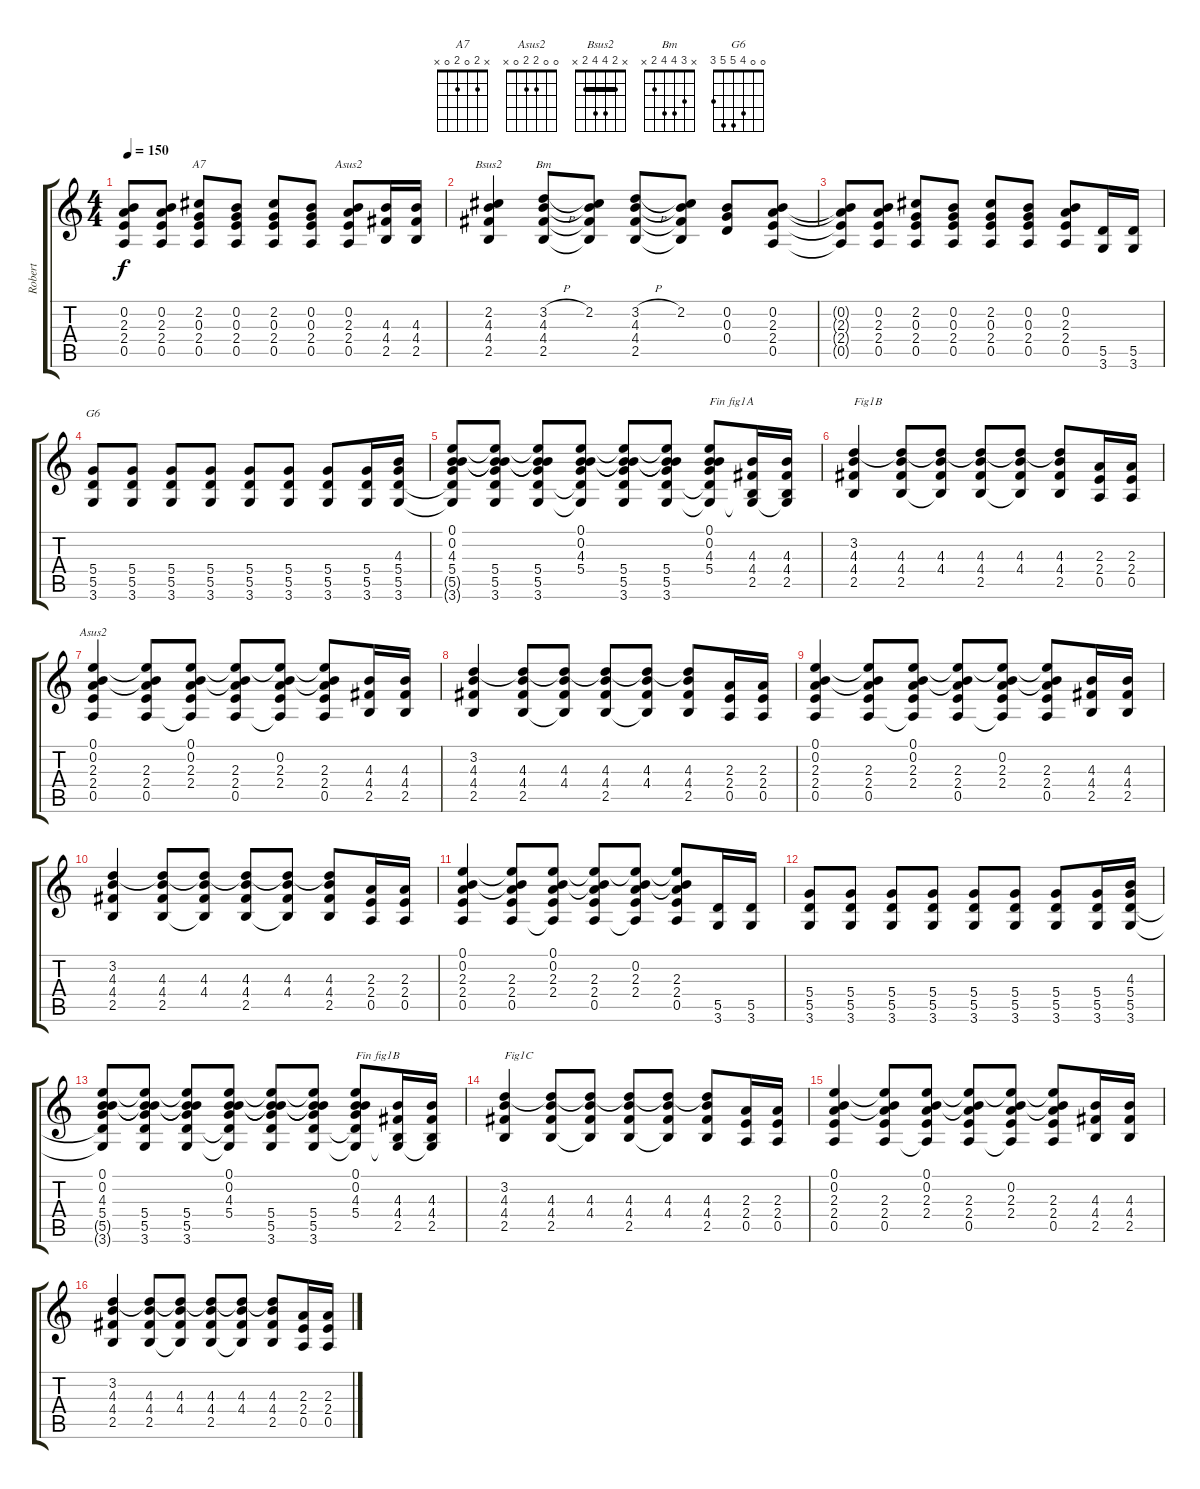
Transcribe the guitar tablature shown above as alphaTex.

\track ("Robert" "Robert") {instrument electricguitarclean}
\staff {score tabs}
\tuning (E4 B3 G3 D3 A2 E2) {hide}
\chord ("A7" x 2 0 2 0 x)
\chord ("Asus2" x 0 2 2 0 x)
\chord ("Bsus2" x 2 4 4 2 x) {barre 2}
\chord ("Bm" x 3 4 4 2 x)
\chord ("G6" 0 0 4 5 5 3)
\chord ("Asus2" 0 0 2 2 0 x)
\ts (4 4)
\tempo 150
\clef g2
\ks c
(0.2{t} 2.3{t} 2.4{t} 0.5{t}).8{dy f} (0.2 2.3 2.4 0.5).8 (2.2 0.3 2.4 0.5).8{ch "A7"} (0.2 0.3 2.4 0.5).8 (2.2 0.3 2.4 0.5).8 (0.2 0.3 2.4 0.5).8 (0.2 2.3 2.4 0.5).8{ch "Asus2"} (4.3 4.4 2.5).16 (4.3 4.4 2.5).16 |
(2.2 4.3 4.4 2.5).4{ch "Bsus2"} (3.2{h} 4.3 4.4 2.5).8{ch "Bm"} (2.2 4.3{t} 4.4{t} 2.5{t}).8 (3.2{h} 4.3 4.4 2.5).8 (2.2 4.3{t} 4.4{t} 2.5{t}).8 (0.2 0.3 0.4).8 (0.2 2.3 2.4 0.5).8 |
(0.2{t} 2.3{t} 2.4{t} 0.5{t}).8 (0.2 2.3 2.4 0.5).8 (2.2 0.3 2.4 0.5).8 (0.2 0.3 2.4 0.5).8 (2.2 0.3 2.4 0.5).8 (0.2 0.3 2.4 0.5).8 (0.2 2.3 2.4 0.5).8 (5.5 3.6).16 (5.5 3.6).16 |
(5.4 5.5 3.6).8{ch "G6"} (5.4 5.5 3.6).8 (5.4 5.5 3.6).8 (5.4 5.5 3.6).8 (5.4 5.5 3.6).8 (5.4 5.5 3.6).8 (5.4 5.5 3.6).8 (5.4 5.5 3.6).16 (4.3 5.4 5.5 3.6).16 |
(0.1 0.2 4.3 5.4 5.5{t} 3.6{t}).8 (0.1{t} 0.2{t} 4.3{t} 5.4 5.5 3.6).8 (0.1{t} 0.2{t} 4.3{t} 5.4 5.5 3.6).8 (0.1 0.2 4.3 5.4 5.5{t} 3.6{t}).8 (0.1{t} 0.2{t} 4.3{t} 5.4 5.5 3.6).8 (0.1{t} 0.2{t} 4.3{t} 5.4 5.5 3.6).8 (0.1 0.2 4.3 5.4 5.5{t} 3.6{t}).8{txt "Fin fig1A"} (4.3 4.4 2.5 3.6{t}).16 (4.3 4.4 2.5 3.6{t}).16 |
(3.2 4.3 4.4 2.5).4{txt "Fig1B"} (3.2{t} 4.3 4.4 2.5).8 (3.2{t} 4.3 4.4 2.5{t}).8 (3.2{t} 4.3 4.4 2.5).8 (3.2{t} 4.3 4.4 2.5{t}).8 (3.2{t} 4.3 4.4 2.5).8 (2.3 2.4 0.5).16 (2.3 2.4 0.5).16 |
(0.1 0.2 2.3 2.4 0.5).4{ch "Asus2"} (0.1{t} 0.2{t} 2.3 2.4 0.5).8 (0.1 0.2 2.3 2.4 0.5{t}).8 (0.1{t} 0.2{t} 2.3 2.4 0.5).8 (0.1{t} 0.2 2.3 2.4 0.5{t}).8 (0.1{t} 0.2{t} 2.3 2.4 0.5).8 (4.3 4.4 2.5).16 (4.3 4.4 2.5).16 |
(3.2 4.3 4.4 2.5).4 (3.2{t} 4.3 4.4 2.5).8 (3.2{t} 4.3 4.4 2.5{t}).8 (3.2{t} 4.3 4.4 2.5).8 (3.2{t} 4.3 4.4 2.5{t}).8 (3.2{t} 4.3 4.4 2.5).8 (2.3 2.4 0.5).16 (2.3 2.4 0.5).16 |
(0.1 0.2 2.3 2.4 0.5).4 (0.1{t} 0.2{t} 2.3 2.4 0.5).8 (0.1 0.2 2.3 2.4 0.5{t}).8 (0.1{t} 0.2{t} 2.3 2.4 0.5).8 (0.1{t} 0.2 2.3 2.4 0.5{t}).8 (0.1{t} 0.2{t} 2.3 2.4 0.5).8 (4.3 4.4 2.5).16 (4.3 4.4 2.5).16 |
(3.2 4.3 4.4 2.5).4 (3.2{t} 4.3 4.4 2.5).8 (3.2{t} 4.3 4.4 2.5{t}).8 (3.2{t} 4.3 4.4 2.5).8 (3.2{t} 4.3 4.4 2.5{t}).8 (3.2{t} 4.3 4.4 2.5).8 (2.3 2.4 0.5).16 (2.3 2.4 0.5).16 |
(0.1 0.2 2.3 2.4 0.5).4 (0.1{t} 0.2{t} 2.3 2.4 0.5).8 (0.1 0.2 2.3 2.4 0.5{t}).8 (0.1{t} 0.2{t} 2.3 2.4 0.5).8 (0.1{t} 0.2 2.3 2.4 0.5{t}).8 (0.1{t} 0.2{t} 2.3 2.4 0.5).8 (5.5 3.6).16 (5.5 3.6).16 |
(5.4 5.5 3.6).8 (5.4 5.5 3.6).8 (5.4 5.5 3.6).8 (5.4 5.5 3.6).8 (5.4 5.5 3.6).8 (5.4 5.5 3.6).8 (5.4 5.5 3.6).8 (5.4 5.5 3.6).16 (4.3 5.4 5.5 3.6).16 |
(0.1 0.2 4.3 5.4 5.5{t} 3.6{t}).8 (0.1{t} 0.2{t} 4.3{t} 5.4 5.5 3.6).8 (0.1{t} 0.2{t} 4.3{t} 5.4 5.5 3.6).8 (0.1 0.2 4.3 5.4 5.5{t} 3.6{t}).8 (0.1{t} 0.2{t} 4.3{t} 5.4 5.5 3.6).8 (0.1{t} 0.2{t} 4.3{t} 5.4 5.5 3.6).8 (0.1 0.2 4.3 5.4 5.5{t} 3.6{t}).8{txt "Fin fig1B"} (4.3 4.4 2.5 3.6{t}).16 (4.3 4.4 2.5 3.6{t}).16 |
(3.2 4.3 4.4 2.5).4{txt "Fig1C"} (3.2{t} 4.3 4.4 2.5).8 (3.2{t} 4.3 4.4 2.5{t}).8 (3.2{t} 4.3 4.4 2.5).8 (3.2{t} 4.3 4.4 2.5{t}).8 (3.2{t} 4.3 4.4 2.5).8 (2.3 2.4 0.5).16 (2.3 2.4 0.5).16 |
(0.1 0.2 2.3 2.4 0.5).4 (0.1{t} 0.2{t} 2.3 2.4 0.5).8 (0.1 0.2 2.3 2.4 0.5{t}).8 (0.1{t} 0.2{t} 2.3 2.4 0.5).8 (0.1{t} 0.2 2.3 2.4 0.5{t}).8 (0.1{t} 0.2{t} 2.3 2.4 0.5).8 (4.3 4.4 2.5).16 (4.3 4.4 2.5).16 |
(3.2 4.3 4.4 2.5).4 (3.2{t} 4.3 4.4 2.5).8 (3.2{t} 4.3 4.4 2.5{t}).8 (3.2{t} 4.3 4.4 2.5).8 (3.2{t} 4.3 4.4 2.5{t}).8 (3.2{t} 4.3 4.4 2.5).8 (2.3 2.4 0.5).16 (2.3 2.4 0.5).16
